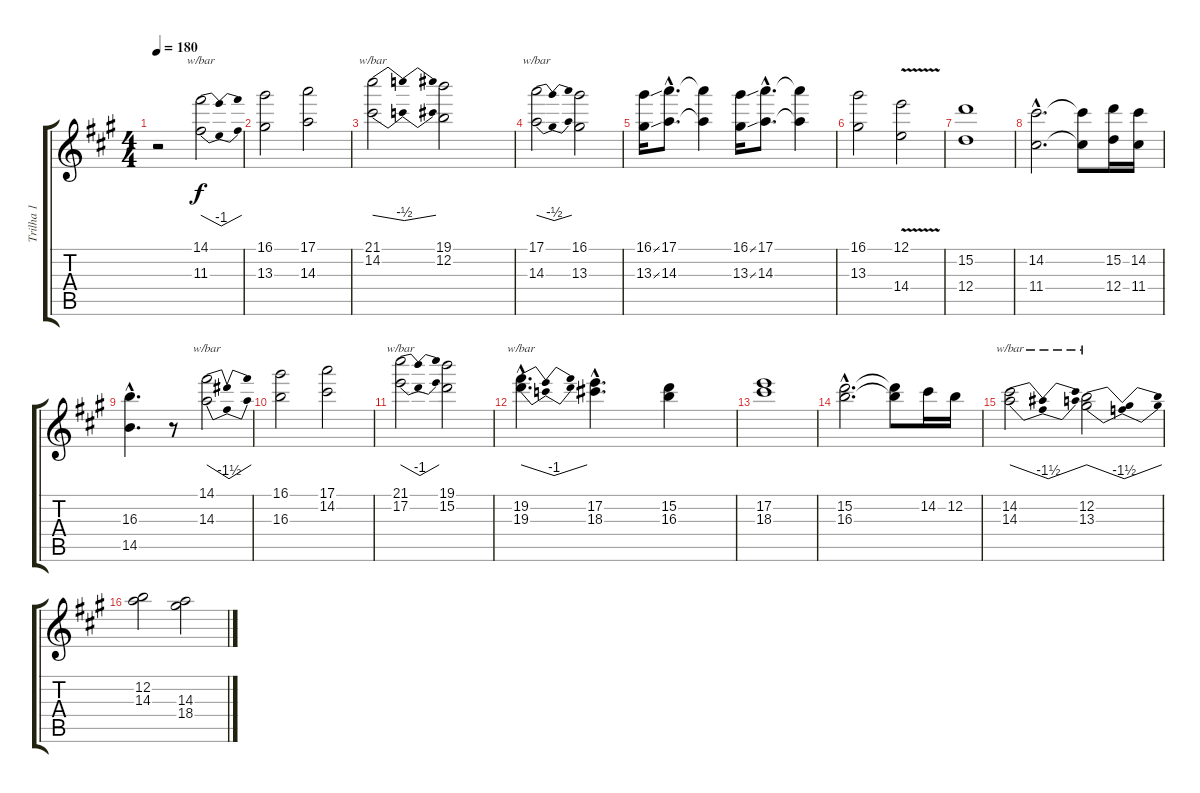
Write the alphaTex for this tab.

\track ("Trilha 1" "Trilha 1") {instrument distortionguitar}
\staff {score tabs}
\tuning (E4 B3 G3 D3 A2 E2) {hide}
\ts (4 4)
\tempo 180
\clef g2
\ks a
r.2{dy f instrument distortionguitar} (14.1 11.3).2{tbe (dip default 0 0 30 -4 60 0)} |
(16.1 13.3).2 (17.1 14.3).2 |
(21.1 14.2).2{tbe (dip default 0 0 30 -2 60 0)} (19.1 12.2).2 |
(17.1 14.3).2{tbe (dip default 0 0 30 -2 60 0)} (16.1 13.3).2 |
(16.1{ss} 13.3{ss}).16 (17.1{hac} 14.3{hac}).8{d} (17.1{t} 14.3{t}).4 (16.1{ss} 13.3{ss}).16 (17.1{hac} 14.3{hac}).8{d} (17.1{t} 14.3{t}).4 |
(16.1 13.3).2 (12.1{v} 14.4{v}).2 |
(15.2 12.4).1 |
(14.2{hac} 11.4{hac}).2{d} (14.2{t} 11.4{t}).8 (15.2 12.4).16 (14.2 11.4).16 |
(16.3{hac} 14.5{hac}).4{d} r.8 (14.1 14.3).2{tbe (dip default 0 0 30 -6 60 0)} |
(16.1 16.3).2 (17.1 14.2).2 |
(21.1 17.2).2{tbe (dip default 0 0 30 -4 60 0)} (19.1 15.2).2 |
(19.2{hac} 19.3{hac}).4{d tbe (dip default 0 0 30 -4 60 0)} (17.2{hac} 18.3{hac}).4{d} (15.2 16.3).4 |
(17.2 18.3).1 |
(15.2{hac} 16.3{hac}).2{d} (15.2{t} 16.3{t}).8 14.2.16 12.2.16 |
(14.2 14.3).2{tbe (dip default 0 0 30 -6 60 0)} (12.2 13.3).2{tbe (dip default 0 0 30 -6 60 0)} |
(12.2 14.3).2 (14.3 18.4).2
